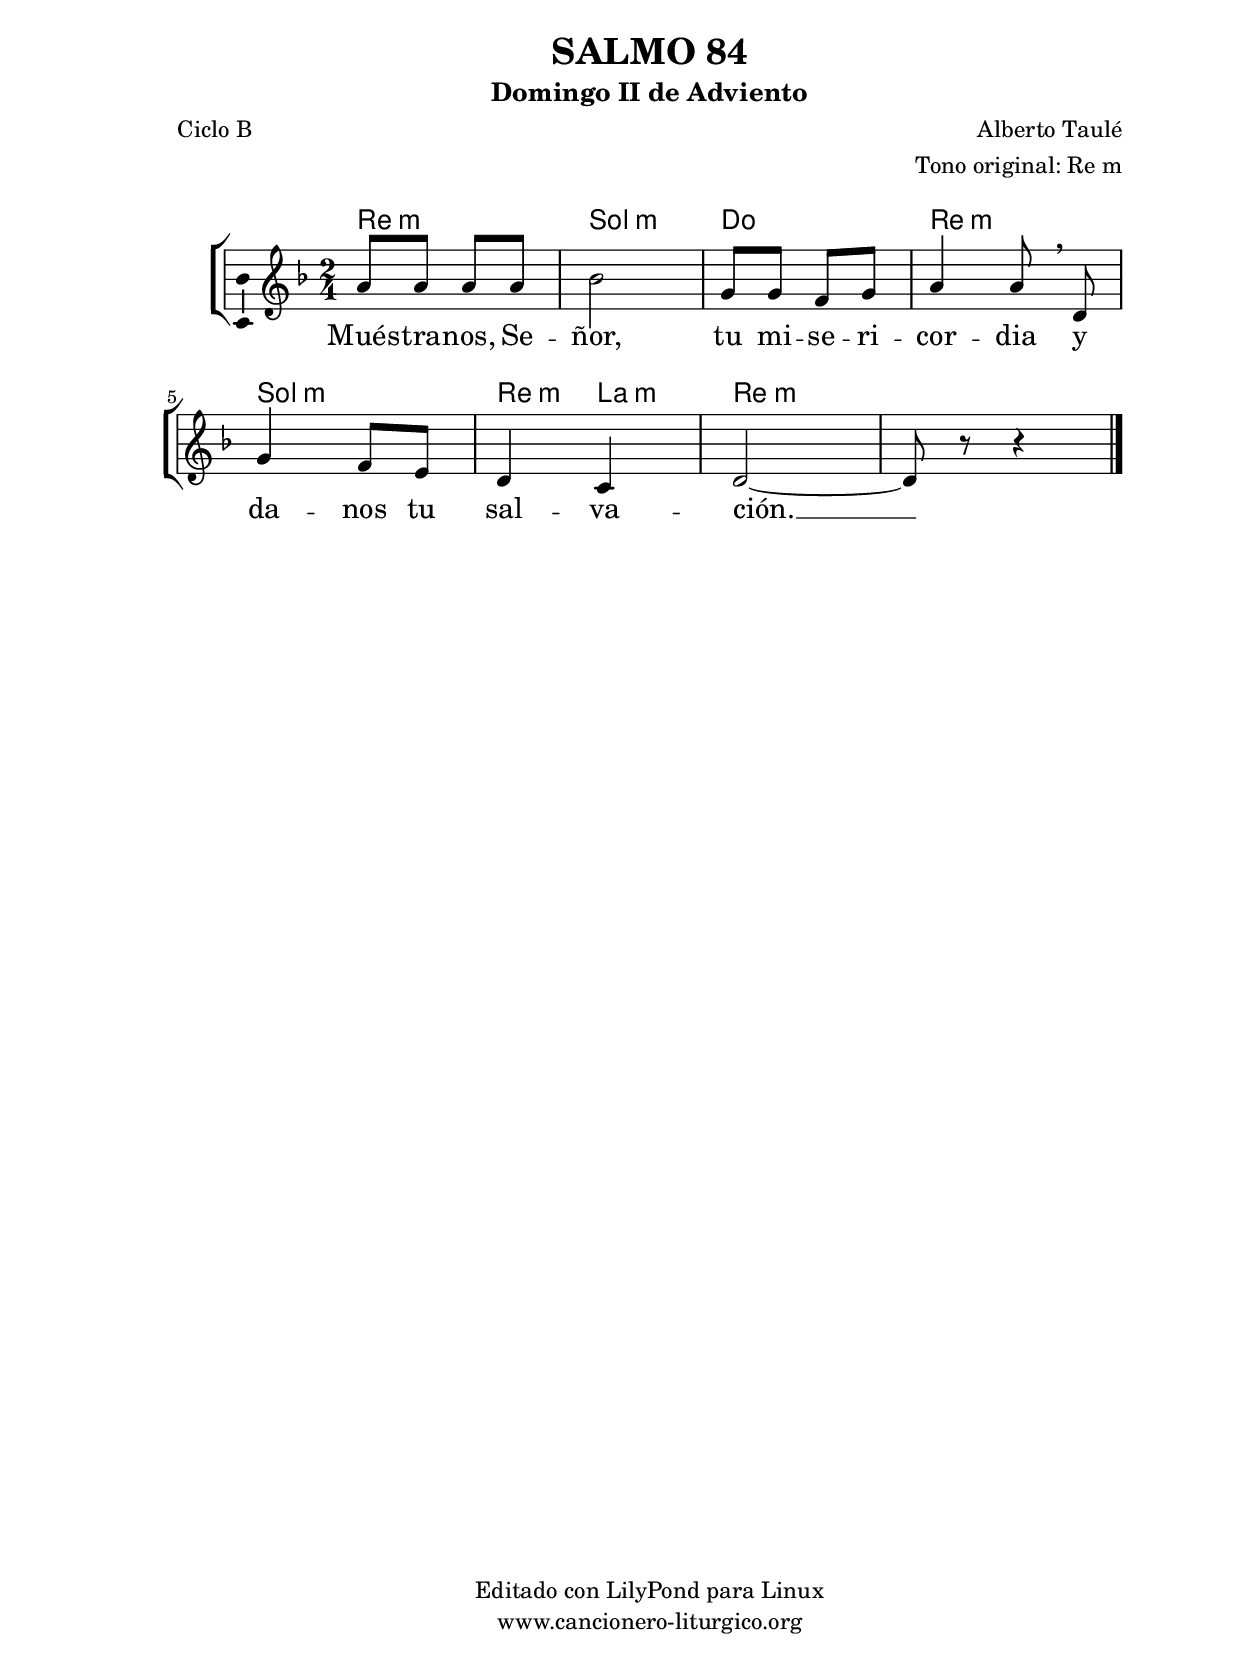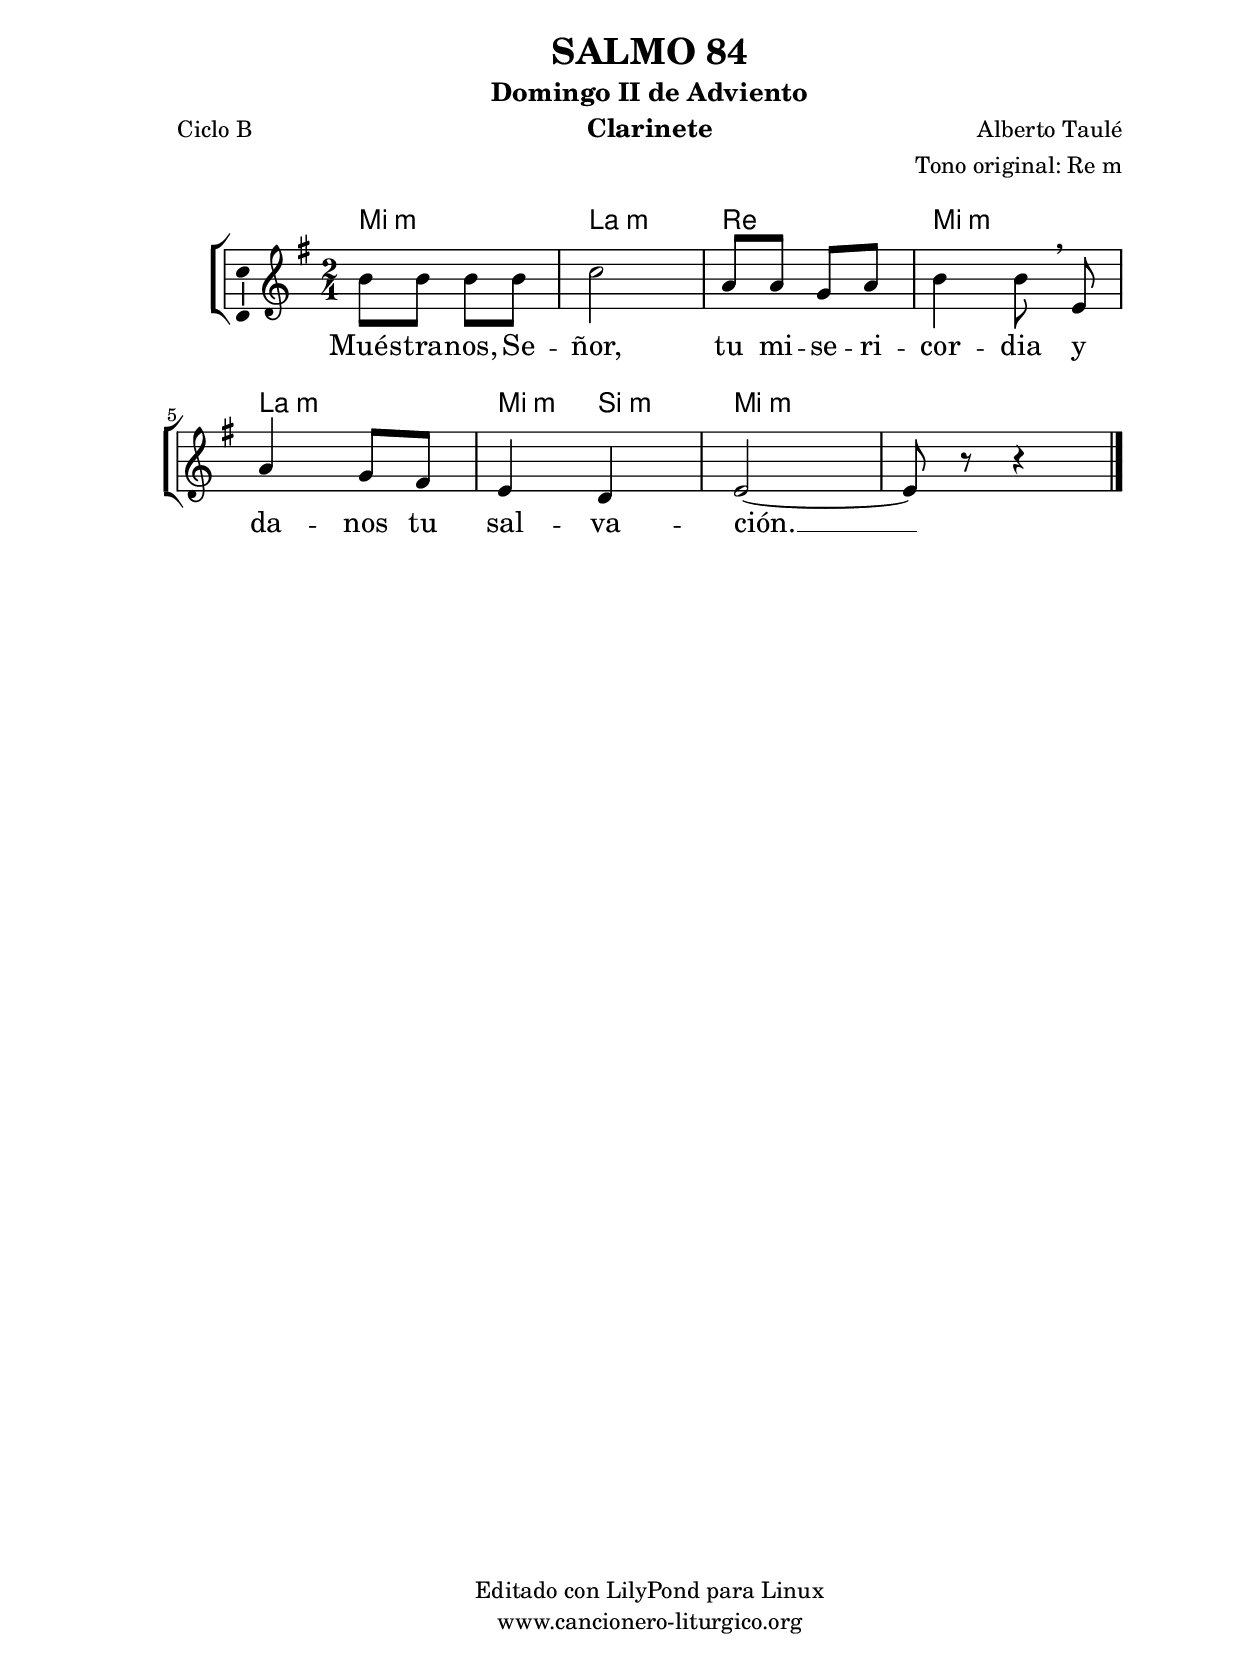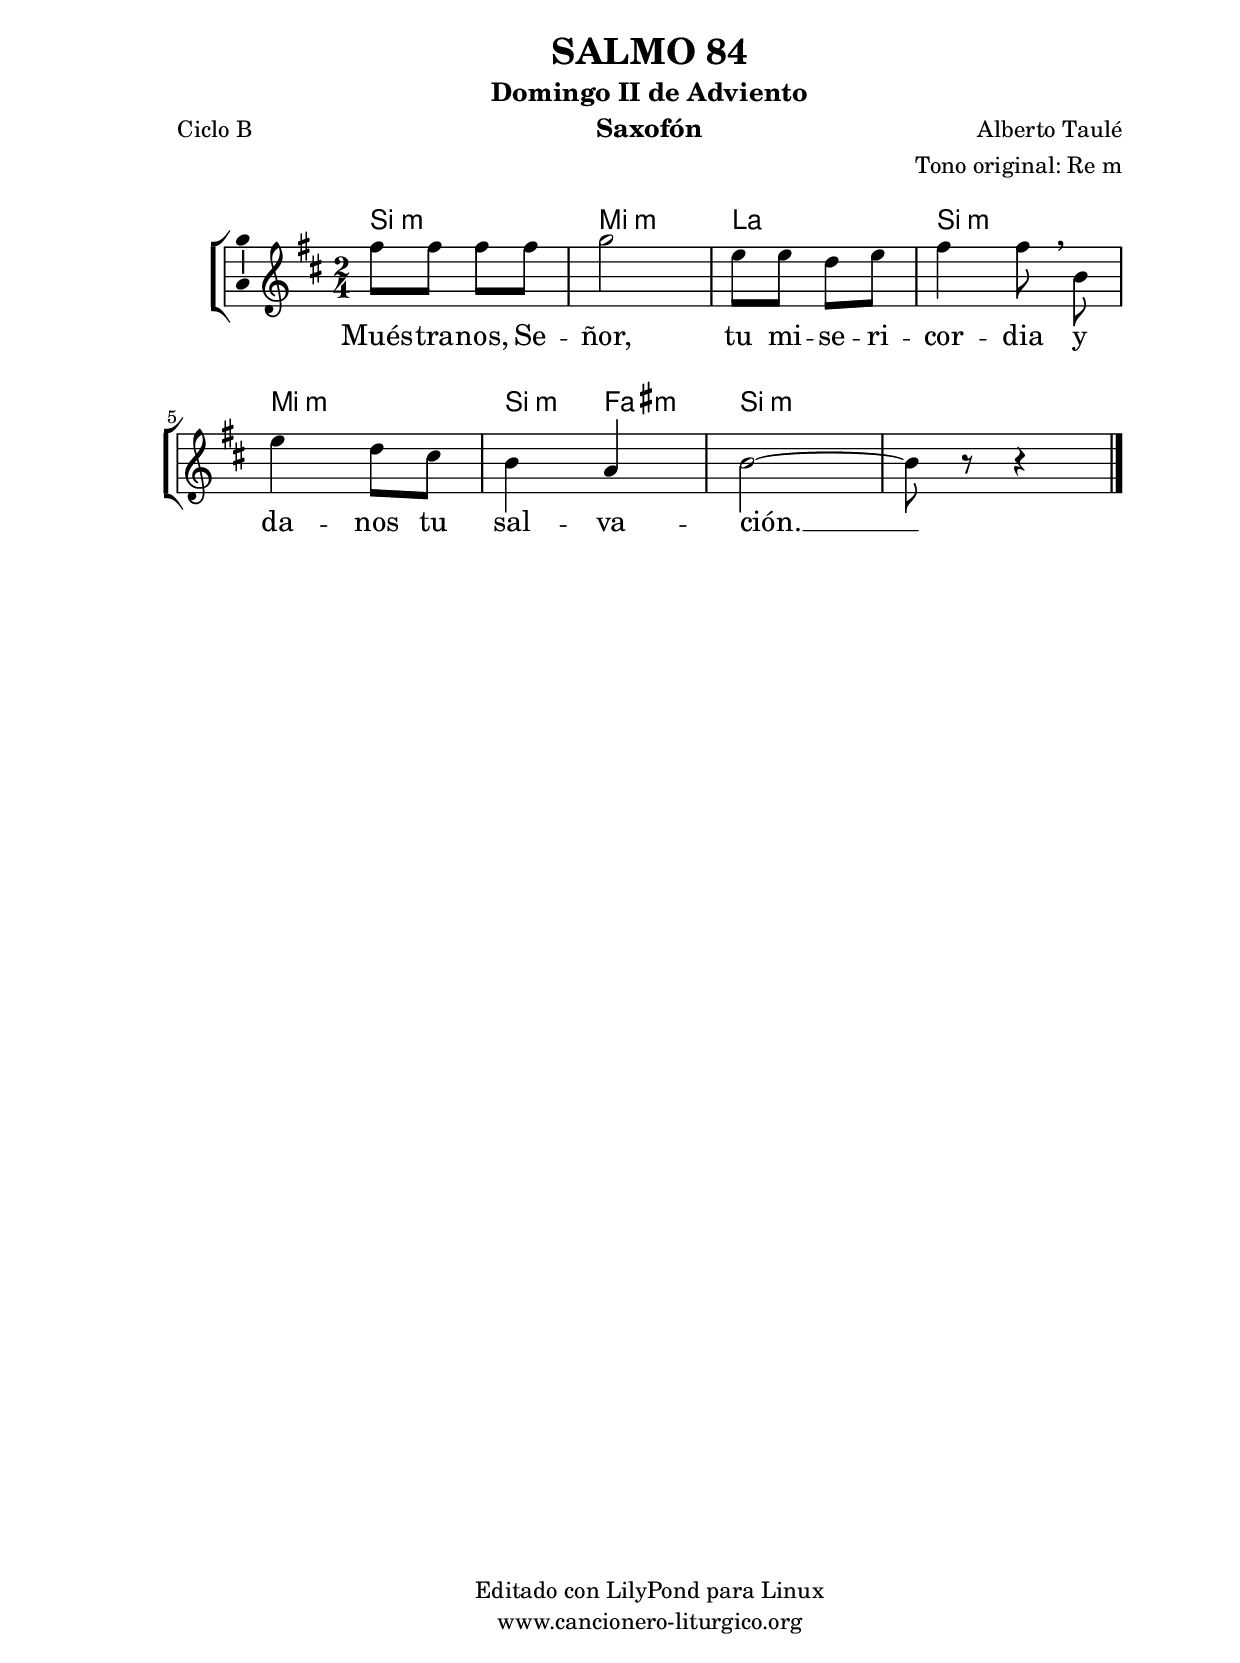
%
%para convertir .midi en .wav:
%timidity filename.midi -Ow -o finename.wav
%
%
%Para convertir de .wav a .mp3:
%lame -h -m j filename.wav
%
%
%para escuchar el midi:
%timidity nombrefichero.midi
%


%versión de lilypond para la que se ha escrito esta partitura:
\version "2.16.0"

	%Tamaño papel
	#(set-default-paper-size "a4")
	%Tamaño partitura
	#(set-global-staff-size 20)
	%No responde al pulsar sobre una nota
	#(ly:set-option 'point-and-click #f)

%parámetros del encabezamiento:
\header {
	title = "SALMO 84"
	subtitle = "Domingo II de Adviento"
	composer = "Alberto Taulé"
	poet = "Ciclo B"
	meter = ""
	arranger = "Tono original: Re m"
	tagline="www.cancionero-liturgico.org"
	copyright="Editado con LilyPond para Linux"
	tiempo = "Adviento"
	usos = "Salmo"
	letra = "Muéstranos, Señor, tu misericordia y danos tu salvación."
	}

%parámetros asociados al papel:
\paper  {
	oddHeaderMarkup = \markup {\fill-line { \on-the-fly #not-first-page \fromproperty #'header:title \on-the-fly #not-first-page \fromproperty #'header:composer }}
	evenHeaderMarkup = \markup {\fill-line { \fromproperty #'header:composer \fromproperty #'header:title }}
	#(set-paper-size "a4")
	print-page-number = ##f
	first-page-number = 1
	print-first-page-number = ##f
%	head-separation = 3.0 \cm
	top-margin = 2.0 \cm
	bottom-margin = 0.5\cm
%%%	bottom-margin = -1.0\cm
	left-margin = 3.0 \cm
	line-width = 16.0 \cm 
	indent = 8\mm
	interscoreline = 2.\mm
	between-system-space = 15\mm
%	para que las partituras no llenen la hoja:
	ragged-bottom = ##t
%	idem para la última hoja:
	ragged-last-bottom = ##f
%	para que las partituras llenen el ancho del papel:
	ragged-last = ##f
	after-title-space = 2.5 \cm
%page-count=1
%system-count=2

	%Flexible Vertical Spacing
%	markup-markup-spacing =
%	#'((basic-distance . 15) (minimum-distance . 15) (padding . 3))
	markup-system-spacing =
	#'((basic-distance . 15) (minimum-distance . 15) (padding . 3))
	system-system-spacing =
	#'((basic-distance . 15) (minimum-distance . 15) (padding . 3))
	score-system-spacing =
	#'((basic-distance . 15) (minimum-distance . 15) (padding . 5))
%	top-system-spacing = % header
%	#'((basic-distance . 8) (minimum-distance . 0) (padding . 3))
%	top-markup-spacing =
%	#'((basic-distance . 20) (minimum-distance . 20) (padding . 3))
	last-bottom-spacing = % footer
	#'((basic-distance . 5) (minimum-distance . 5) (padding . 3))
%	score-markup-spacing =
%	#'((basic-distance . 16) (minimum-distance . 13) (padding . 3))

	}


%parámetros que afectan a toda la partitura:
global =  {
	%clave de sol (G):
	\clef G
	%armadura:
%%%	\transpose c ees
	\key d \minor
	\tempo 4=90
	\set Score.tempoHideNote = ##t
	}


acordes = {
	\italianChords
	\chordmode {
%%%	\transpose c ees
{

d2:m g:m c d:m g:m d4:m a:m d2:m

	}
	}
}

melodia = 
%%%	\transpose c ees
{
	\relative c''{
	\time 2/4

a8 a a a
bes2
g8 g f g
a4 a8 \breathe d,8
g4 f8 e
d4 c
d2~
d8 r8 r4

\bar "|."
}
}

texto = \lyricmode {
Mués -- tra -- nos, Se -- ñor, tu mi -- se -- ri -- cor -- dia
y da -- nos tu sal -- va -- ción. __
	}


acordesStaff = \context ChordNames = acordesStaff <<
	\set chordChanges = ##t
	\acordes
	>>


vozStaff = \context Voice = vozStaff
\with {\consists "Ambitus_engraver"}
<<
%	\set Staff.instrumentName = ""
%	\set Staff.shortInstrumentName = ""
%	\set Staff.midiInstrument = #"clarinet"
%	\set Staff.midiInstrument = #"cello"
%	\set Staff.midiInstrument = #"flute"
	\set Staff.midiInstrument = #"electric guitar (jazz)"
%	\set Staff.midiInstrument = #"english horn"
%	\set Staff.midiInstrument = #"violin"
%	\set Staff.midiInstrument = #"glockenspiel"
	\set Staff.midiMinimumVolume = #0.7
	\set Staff.midiMaximumVolume = #0.9
	\global
	\melodia
	>>


textoStaff = \context Lyrics = textoStaff <<
	\lyricsto vozStaff \texto
	>>

\book {
	\score {
		\context ChoirStaff {
			\override StaffGroup.SystemStartBracket #'collapse-height = #1
			\override Score.SystemStartBar #'collapse-height = #1
			<<
			\acordesStaff
			\vozStaff
			\textoStaff
			>>
			}
		\layout {
	    		\context {
				\Lyrics
				\override LyricText #'font-size = #2
				}
	   		 \context {
				\Score
				%fontSize = #3
				\override StaffSymbol #'staff-space = #(magstep +3)
				%\override Beam #'thickness = #0.55
				%\override SpacingSpanner #'spacing-increment = #1.0
				%\override Slur #'height-limit = #1.5
				}
			}
		}
	\score {
		\unfoldRepeats
		\context ChoirStaff {
			<<
			\acordesStaff
			\vozStaff
			>>
			}
		\midi {
	  		\context {
	  			\Score
				tempoWholesPerMinute = #(ly:make-moment 70 4)
				}
			}
		}
	}

%Partitura para clarinete
#(define output-suffix "C")
\book {
	\header{
		instrument = "Clarinete"
		}
	\score {
		\context ChoirStaff {
			\override StaffGroup.SystemStartBracket #'collapse-height = #1
			\override Score.SystemStartBar #'collapse-height = #1
\transpose c d
			<<
			\acordesStaff
			\vozStaff
			\textoStaff
			>>
			}
		\layout {
	    		\context {
				\Lyrics
				\override LyricText #'font-size = #2
				}
	   		 \context {
				\Score
				%fontSize = #3
				\override StaffSymbol #'staff-space = #(magstep +3)
				%\override Beam #'thickness = #0.55
				%\override SpacingSpanner #'spacing-increment = #1.0
				%\override Slur #'height-limit = #1.5
				}
			}
		}
	}

%Partitura para saxofón
#(define output-suffix "S")
\book {
	\header{
		instrument = "Saxofón"
		}
	\score {
		\context ChoirStaff {
			\override StaffGroup.SystemStartBracket #'collapse-height = #1
			\override Score.SystemStartBar #'collapse-height = #1
\transpose c a
			<<
			\acordesStaff
			\vozStaff
			\textoStaff
			>>
			}
		\layout {
	    		\context {
				\Lyrics
				\override LyricText #'font-size = #2
				}
	   		 \context {
				\Score
				%fontSize = #3
				\override StaffSymbol #'staff-space = #(magstep +3)
				%\override Beam #'thickness = #0.55
				%\override SpacingSpanner #'spacing-increment = #1.0
				%\override Slur #'height-limit = #1.5
				}
			}
		}
	}

